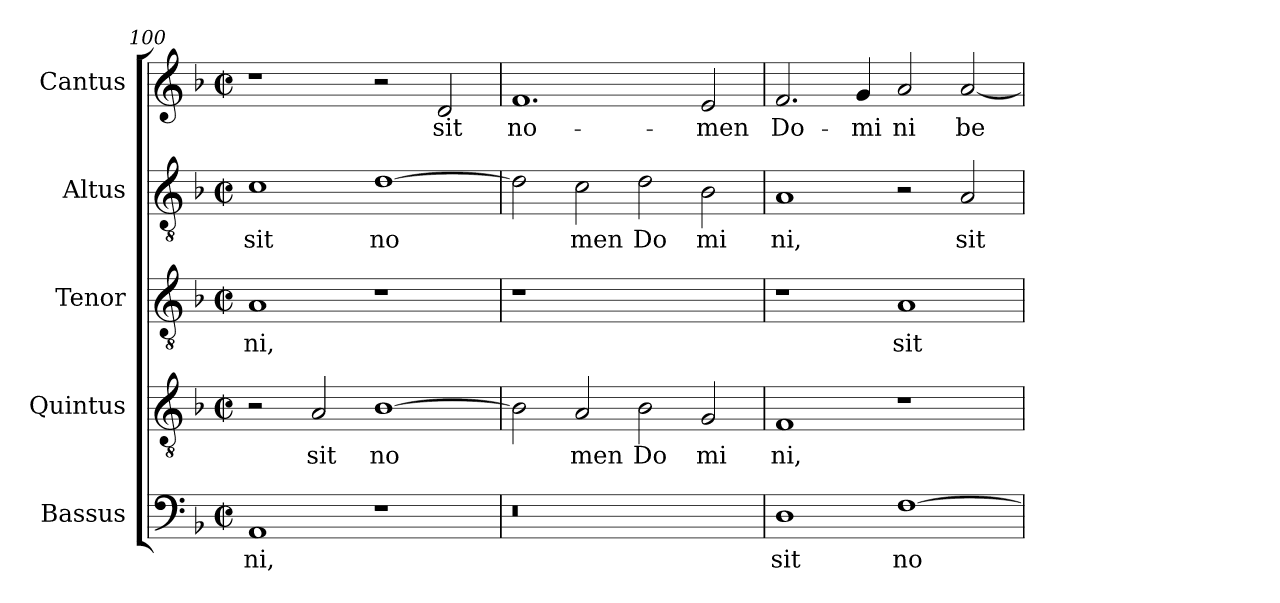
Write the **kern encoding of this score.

**kern	**text	**kern	**text	**kern	**text	**kern	**text	**kern	**text
*part5	*part5	*part4	*part4	*part3	*part3	*part2	*part2	*part1	*part1
*staff5	*staff5	*staff4	*staff4	*staff3	*staff3	*staff2	*staff2	*staff1	*staff1
*I"Bassus	*	*I"Quintus	*	*I"Tenor	*	*I"Altus	*	*I"Cantus	*
*clefF4	*	*clefGv2	*	*clefGv2	*	*clefGv2	*	*clefG2	*
*k[b-]	*	*k[b-]	*	*k[b-]	*	*k[b-]	*	*k[b-]	*
*F:	*	*F:	*	*F:	*	*F:	*	*F:	*
*M2/2	*	*M2/2	*	*M2/2	*	*M2/2	*	*M2/2	*
*met(c|)	*	*met(c|)	*	*met(c|)	*	*met(c|)	*	*met(c|)	*
=100	=100	=100	=100	=100	=100	=100	=100	=100	=100
!	!LO:LY:b:cj	!	!	!	!LO:LY:b:cj	!	!LO:LY:b:cj	!	!
1AA	ni,	2r	.	1A	-ni,	1c	sit	1r	.
!	!	!	!LO:LY:b:cj	!	!	!	!	!	!
.	.	2A/	sit	.	.	.	.	.	.
!	!	!	!LO:LY:b:cj	!	!	!	!LO:LY:b:cj	!	!
1r	.	[>1B-	no	1r	.	[>1d	no	2r	.
!	!	!	!	!	!	!	!	!	!LO:LY:b:cj
.	.	.	.	.	.	.	.	2d/	sit
=101	=101	=101	=101	=101	=101	=101	=101	=101	=101
!	!	!	!LO:LY:b:cj	!	!	!	!LO:LY:b:cj	!	!LO:LY:b:cj
0r	.	2B-\]	.	1r	.	2d\]	.	1.f	no-
!	!	!	!LO:LY:b:cj	!	!	!	!LO:LY:b:cj	!	!
.	.	2A/	men	.	.	2c\	men	.	.
!	!	!	!LO:LY:b:cj	!	!	!	!LO:LY:b:cj	!	!
.	.	2B-\	Do	1ryy	.	2d\	Do	.	.
!	!	!	!LO:LY:b:cj	!	!	!	!LO:LY:b:cj	!	!LO:LY:b:cj
.	.	2G/	mi	.	.	2B-\	mi	2e/	-men
=102	=102	=102	=102	=102	=102	=102	=102	=102	=102
!	!LO:LY:b:cj	!	!LO:LY:b:cj	!	!	!	!LO:LY:b:cj	!	!LO:LY:b:cj
1D	sit	1F	ni,	1r	.	1A	ni,	2.f/	Do-
!	!	!	!	!	!	!	!	!	!LO:LY:b:cj
.	.	.	.	.	.	.	.	4g/	-mi
!	!LO:LY:b:cj	!	!	!	!LO:LY:b:cj	!	!	!	!LO:LY:b:cj
[>1F	no	1r	.	1A	sit	2r	.	2a/	ni
!	!	!	!	!	!	!	!LO:LY:b:cj	!	!LO:LY:b:cj
.	.	.	.	.	.	2A/	sit	[<2a/	be-
=	=	=	=	=	=	=	=	=	=
*-	*-	*-	*-	*-	*-	*-	*-	*-	*-
